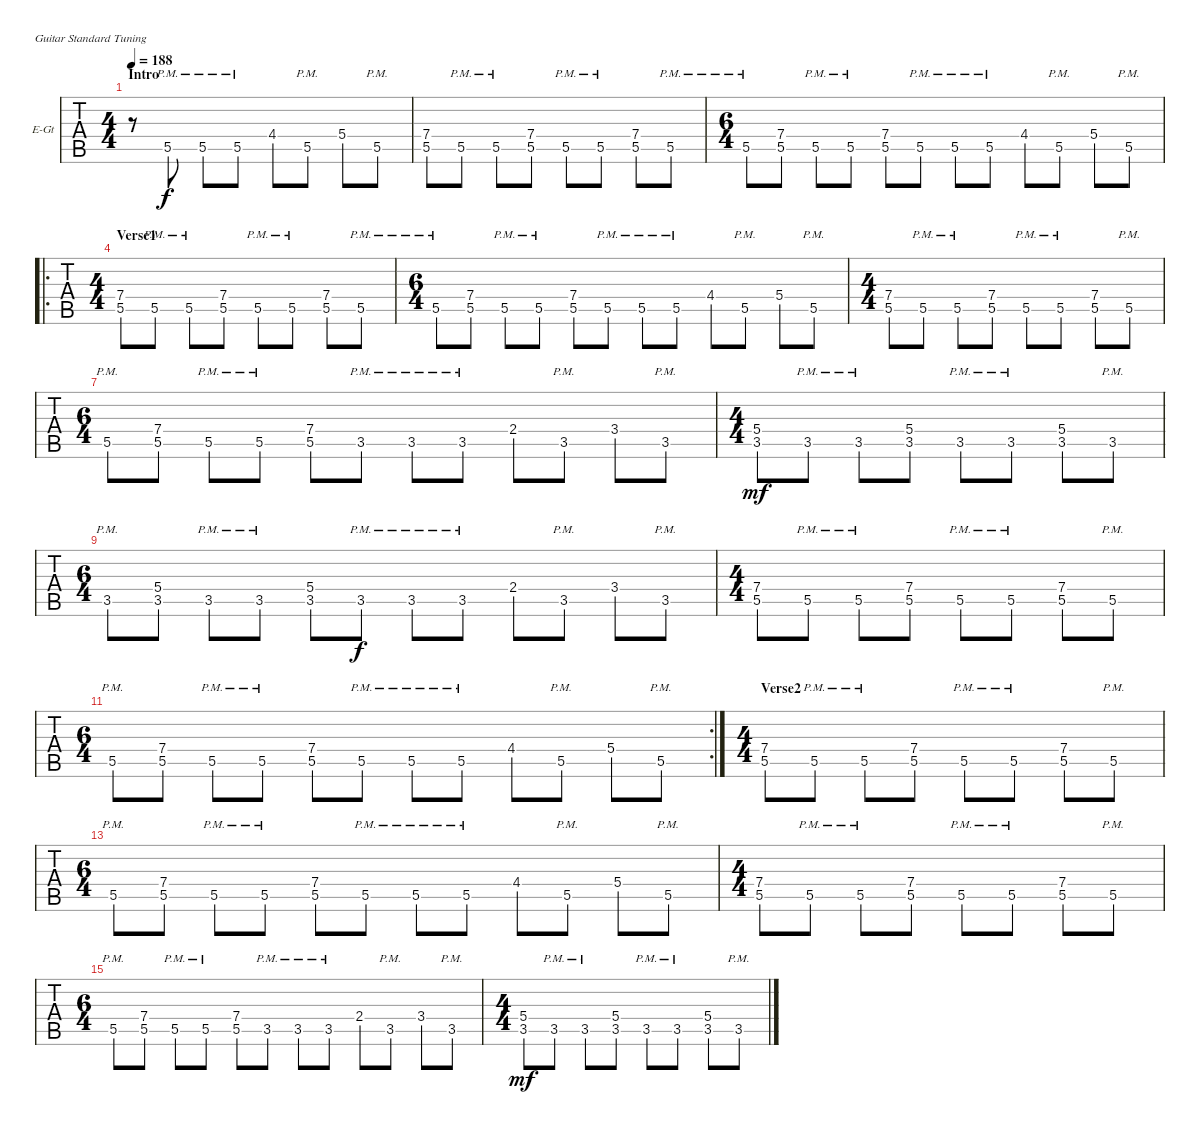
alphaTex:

\bracketExtendMode nobrackets
\firstSystemTrackNameOrientation horizontal
\otherSystemsTrackNameOrientation horizontal
\defaultBarNumberDisplay FirstOfSystem
\track ("Guitar 2" "E-Gt") {instrument overdrivenguitar}
\staff {tabs}
\tuning (E4 B3 G3 D3 A2 E2)
\ts (4 4)
\section ("" "Intro")
\tempo 188
\clef g2
\ks c
r.8{dy f instrument overdrivenguitar} 5.5{pm}.8 5.5{pm}.8 5.5{pm}.8 4.4.8 5.5{pm}.8 5.4.8 5.5{pm}.8 |
(7.4 5.5).8 5.5{pm}.8 5.5{pm}.8 (7.4 5.5).8 5.5{pm}.8 5.5{pm}.8 (7.4 5.5).8 5.5{pm}.8 |
\ts (6 4)
5.5{pm}.8 (7.4 5.5).8 5.5{pm}.8 5.5{pm}.8 (7.4 5.5).8 5.5{pm}.8 5.5{pm}.8 5.5{pm}.8 4.4.8 5.5{pm}.8 5.4.8 5.5{pm}.8 |
\ro
\ts (4 4)
\section ("" "Verse1")
(7.4 5.5).8 5.5{pm}.8 5.5{pm}.8 (7.4 5.5).8 5.5{pm}.8 5.5{pm}.8 (7.4 5.5).8 5.5{pm}.8 |
\ts (6 4)
5.5{pm}.8 (7.4 5.5).8 5.5{pm}.8 5.5{pm}.8 (7.4 5.5).8 5.5{pm}.8 5.5{pm}.8 5.5{pm}.8 4.4.8 5.5{pm}.8 5.4.8 5.5{pm}.8 |
\ts (4 4)
(7.4 5.5).8 5.5{pm}.8 5.5{pm}.8 (7.4 5.5).8 5.5{pm}.8 5.5{pm}.8 (7.4 5.5).8 5.5{pm}.8 |
\ts (6 4)
5.5{pm}.8 (7.4 5.5).8 5.5{pm}.8 5.5{pm}.8 (7.4 5.5).8 3.5{pm}.8 3.5{pm}.8 3.5{pm}.8 2.4.8 3.5{pm}.8 3.4.8 3.5{pm}.8 |
\ts (4 4)
(5.4 3.5).8{dy mf} 3.5{pm}.8 3.5{pm}.8 (5.4 3.5).8 3.5{pm}.8 3.5{pm}.8 (5.4 3.5).8 3.5{pm}.8 |
\ts (6 4)
3.5{pm}.8 (5.4 3.5).8 3.5{pm}.8 3.5{pm}.8 (5.4 3.5).8 3.5{pm}.8{dy f} 3.5{pm}.8 3.5{pm}.8 2.4.8 3.5{pm}.8 3.4.8 3.5{pm}.8 |
\ts (4 4)
(7.4 5.5).8 5.5{pm}.8 5.5{pm}.8 (7.4 5.5).8 5.5{pm}.8 5.5{pm}.8 (7.4 5.5).8 5.5{pm}.8 |
\rc 2
\ts (6 4)
5.5{pm}.8 (7.4 5.5).8 5.5{pm}.8 5.5{pm}.8 (7.4 5.5).8 5.5{pm}.8 5.5{pm}.8 5.5{pm}.8 4.4.8 5.5{pm}.8 5.4.8 5.5{pm}.8 |
\ts (4 4)
\section ("" "Verse2")
(7.4 5.5).8 5.5{pm}.8 5.5{pm}.8 (7.4 5.5).8 5.5{pm}.8 5.5{pm}.8 (7.4 5.5).8 5.5{pm}.8 |
\ts (6 4)
5.5{pm}.8 (7.4 5.5).8 5.5{pm}.8 5.5{pm}.8 (7.4 5.5).8 5.5{pm}.8 5.5{pm}.8 5.5{pm}.8 4.4.8 5.5{pm}.8 5.4.8 5.5{pm}.8 |
\ts (4 4)
(7.4 5.5).8 5.5{pm}.8 5.5{pm}.8 (7.4 5.5).8 5.5{pm}.8 5.5{pm}.8 (7.4 5.5).8 5.5{pm}.8 |
\ts (6 4)
5.5{pm}.8 (7.4 5.5).8 5.5{pm}.8 5.5{pm}.8 (7.4 5.5).8 3.5{pm}.8 3.5{pm}.8 3.5{pm}.8 2.4.8 3.5{pm}.8 3.4.8 3.5{pm}.8 |
\ts (4 4)
(5.4 3.5).8{dy mf} 3.5{pm}.8 3.5{pm}.8 (5.4 3.5).8 3.5{pm}.8 3.5{pm}.8 (5.4 3.5).8 3.5{pm}.8
